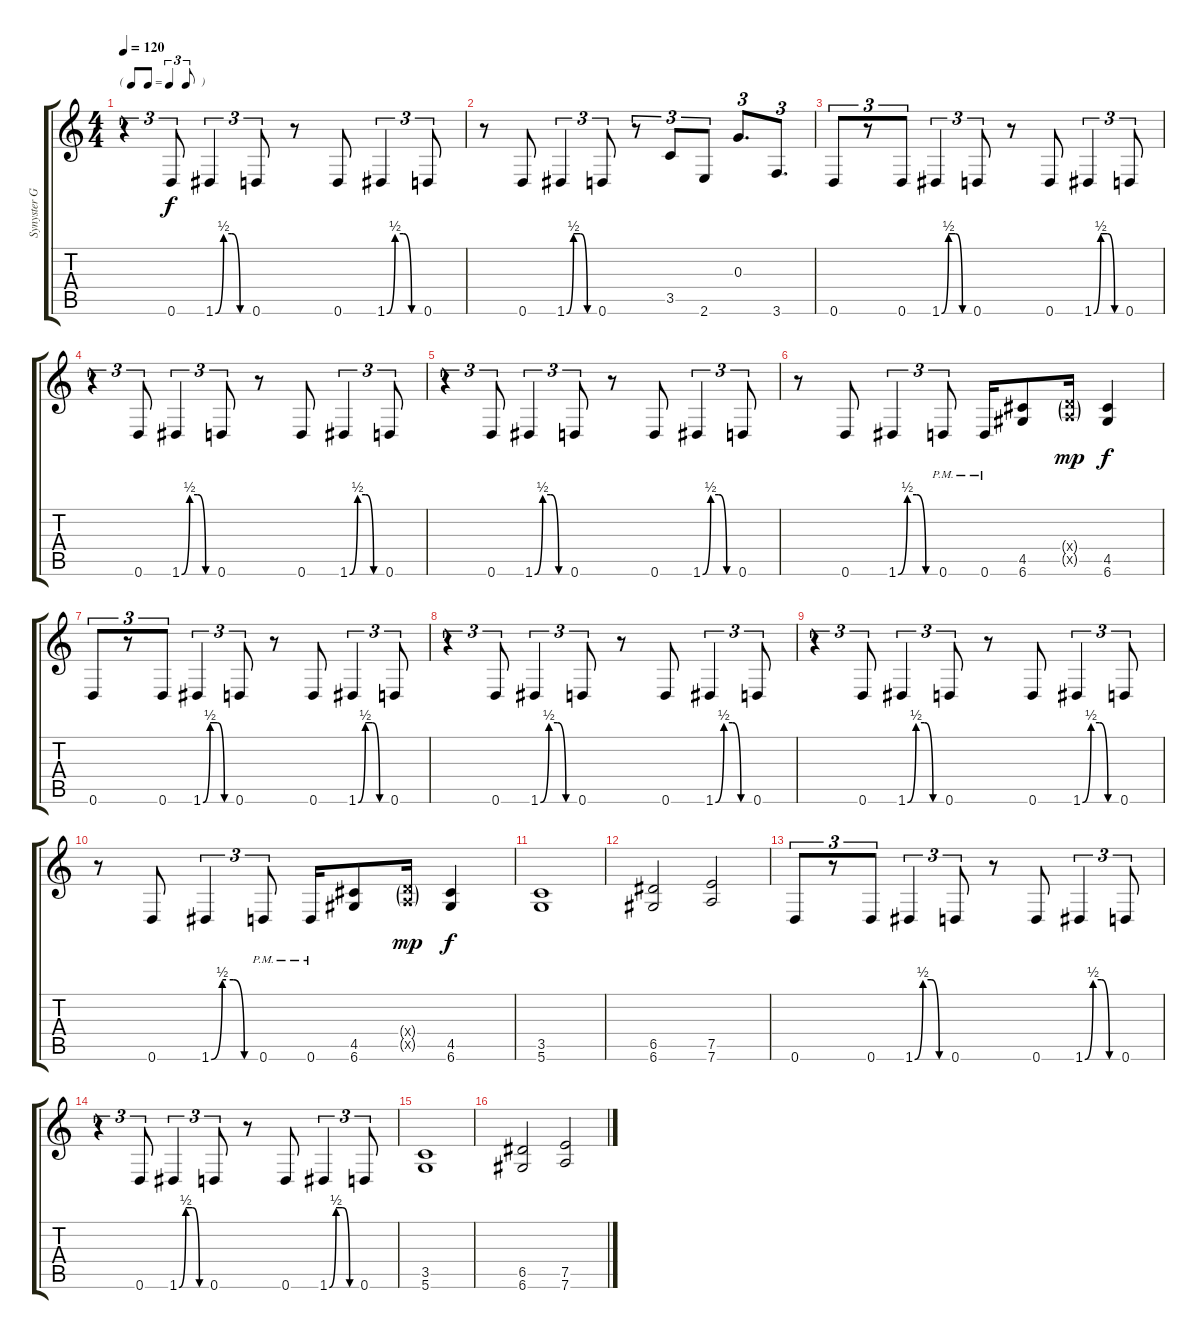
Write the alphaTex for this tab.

\track ("Synyster Gates" "Synyster G") {instrument distortionguitar}
\staff {score tabs}
\tuning (E4 B3 G3 D3 A2 D2) {hide}
\ts (4 4)
\tf triplet8th
\tempo 120
\clef g2
\ks c
r.4{tu (3 2) dy f} 0.6.8{tu (3 2)} 1.6{be (custom 0 0 15 2 30 2 45 0 60 0)}.4{tu (3 2)} 0.6.8{tu (3 2)} r.8 0.6.8 1.6{be (custom 0 0 15 2 30 2 45 0 60 0)}.4{tu (3 2)} 0.6.8{tu (3 2)} |
r.8 0.6.8 1.6{be (custom 0 0 15 2 30 2 45 0 60 0)}.4{tu (3 2)} 0.6.8{tu (3 2)} r.8{tu (3 2)} 3.5.8{tu (3 2)} 2.6.8{tu (3 2)} 0.3.8{d tu (3 2)} 3.6.8{d tu (3 2)} |
0.6.8{tu (3 2)} r.8{tu (3 2)} 0.6.8{tu (3 2)} 1.6{be (custom 0 0 15 2 30 2 45 0 60 0)}.4{tu (3 2)} 0.6.8{tu (3 2)} r.8 0.6.8 1.6{be (custom 0 0 15 2 30 2 45 0 60 0)}.4{tu (3 2)} 0.6.8{tu (3 2)} |
r.4{tu (3 2)} 0.6.8{tu (3 2)} 1.6{be (custom 0 0 15 2 30 2 45 0 60 0)}.4{tu (3 2)} 0.6.8{tu (3 2)} r.8 0.6.8 1.6{be (custom 0 0 15 2 30 2 45 0 60 0)}.4{tu (3 2)} 0.6.8{tu (3 2)} |
r.4{tu (3 2)} 0.6.8{tu (3 2)} 1.6{be (custom 0 0 15 2 30 2 45 0 60 0)}.4{tu (3 2)} 0.6.8{tu (3 2)} r.8 0.6.8 1.6{be (custom 0 0 15 2 30 2 45 0 60 0)}.4{tu (3 2)} 0.6.8{tu (3 2)} |
r.8 0.6.8 1.6{be (custom 0 0 15 2 30 2 45 0 60 0)}.4{tu (3 2)} 0.6{pm}.8{tu (3 2)} 0.6{pm}.16 (4.5 6.6).8 (0.4{g x} 0.5{g x}).16{dy mp} (4.5 6.6).4{dy f} |
0.6.8{tu (3 2)} r.8{tu (3 2)} 0.6.8{tu (3 2)} 1.6{be (custom 0 0 15 2 30 2 45 0 60 0)}.4{tu (3 2)} 0.6.8{tu (3 2)} r.8 0.6.8 1.6{be (custom 0 0 15 2 30 2 45 0 60 0)}.4{tu (3 2)} 0.6.8{tu (3 2)} |
r.4{tu (3 2)} 0.6.8{tu (3 2)} 1.6{be (custom 0 0 15 2 30 2 45 0 60 0)}.4{tu (3 2)} 0.6.8{tu (3 2)} r.8 0.6.8 1.6{be (custom 0 0 15 2 30 2 45 0 60 0)}.4{tu (3 2)} 0.6.8{tu (3 2)} |
r.4{tu (3 2)} 0.6.8{tu (3 2)} 1.6{be (custom 0 0 15 2 30 2 45 0 60 0)}.4{tu (3 2)} 0.6.8{tu (3 2)} r.8 0.6.8 1.6{be (custom 0 0 15 2 30 2 45 0 60 0)}.4{tu (3 2)} 0.6.8{tu (3 2)} |
r.8 0.6.8 1.6{be (custom 0 0 15 2 30 2 45 0 60 0)}.4{tu (3 2)} 0.6{pm}.8{tu (3 2)} 0.6{pm}.16 (4.5 6.6).8 (0.4{g x} 0.5{g x}).16{dy mp} (4.5 6.6).4{dy f} |
(3.5 5.6).1 |
(6.5 6.6).2 (7.5 7.6).2 |
0.6.8{tu (3 2)} r.8{tu (3 2)} 0.6.8{tu (3 2)} 1.6{be (custom 0 0 15 2 30 2 45 0 60 0)}.4{tu (3 2)} 0.6.8{tu (3 2)} r.8 0.6.8 1.6{be (custom 0 0 15 2 30 2 45 0 60 0)}.4{tu (3 2)} 0.6.8{tu (3 2)} |
r.4{tu (3 2)} 0.6.8{tu (3 2)} 1.6{be (custom 0 0 15 2 30 2 45 0 60 0)}.4{tu (3 2)} 0.6.8{tu (3 2)} r.8 0.6.8 1.6{be (custom 0 0 15 2 30 2 45 0 60 0)}.4{tu (3 2)} 0.6.8{tu (3 2)} |
(3.5 5.6).1 |
(6.5 6.6).2 (7.5 7.6).2
